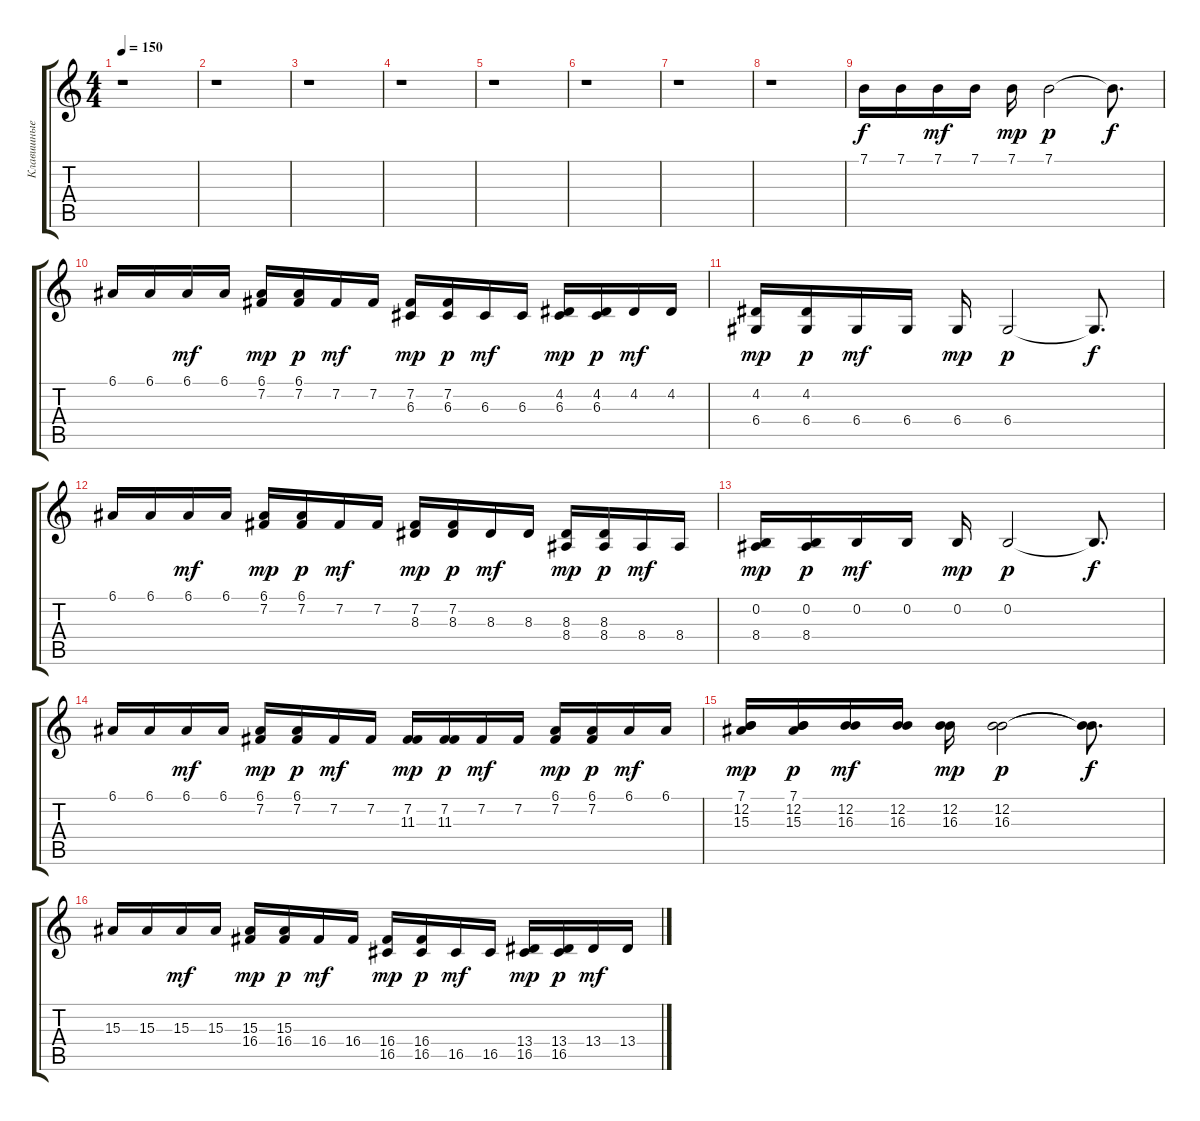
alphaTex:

\track ("Клавишные" "Клавишные") {instrument xylophone}
\staff {score tabs}
\tuning (E4 B3 G3 D3 A2 E2) {hide}
\ts (4 4)
\tempo 150
\clef g2
\ks c
r.1{dy f} |
r.1 |
r.1 |
r.1 |
r.1 |
r.1 |
r.1 |
r.1 |
7.1.16 7.1.16 7.1.16{dy mf} 7.1.16 7.1.16{dy mp} 7.1.2{dy p} 7.1{t}.8{d dy f} |
6.1.16 6.1.16 6.1.16{dy mf} 6.1.16 (6.1 7.2).16{dy mp} (6.1 7.2).16{dy p} 7.2.16{dy mf} 7.2.16 (7.2 6.3).16{dy mp} (7.2 6.3).16{dy p} 6.3.16{dy mf} 6.3.16 (4.2 6.3).16{dy mp} (4.2 6.3).16{dy p} 4.2.16{dy mf} 4.2.16 |
(4.2 6.4).16{dy mp} (4.2 6.4).16{dy p} 6.4.16{dy mf} 6.4.16 6.4.16{dy mp} 6.4.2{dy p} 6.4{t}.8{d dy f} |
6.1.16 6.1.16 6.1.16{dy mf} 6.1.16 (6.1 7.2).16{dy mp} (6.1 7.2).16{dy p} 7.2.16{dy mf} 7.2.16 (7.2 8.3).16{dy mp} (7.2 8.3).16{dy p} 8.3.16{dy mf} 8.3.16 (8.3 8.4).16{dy mp} (8.3 8.4).16{dy p} 8.4.16{dy mf} 8.4.16 |
(0.2 8.4).16{dy mp} (0.2 8.4).16{dy p} 0.2.16{dy mf} 0.2.16 0.2.16{dy mp} 0.2.2{dy p} 0.2{t}.8{d dy f} |
6.1.16 6.1.16 6.1.16{dy mf} 6.1.16 (6.1 7.2).16{dy mp} (6.1 7.2).16{dy p} 7.2.16{dy mf} 7.2.16 (7.2 11.3).16{dy mp} (7.2 11.3).16{dy p} 7.2.16{dy mf} 7.2.16 (6.1 7.2).16{dy mp} (6.1 7.2).16{dy p} 6.1.16{dy mf} 6.1.16 |
(7.1 12.2 15.3).16{dy mp} (7.1 12.2 15.3).16{dy p} (12.2 16.3).16{dy mf} (12.2 16.3).16 (12.2 16.3).16{dy mp} (12.2 16.3).2{dy p} (12.2{t} 16.3{t}).8{d dy f} |
15.3.16 15.3.16 15.3.16{dy mf} 15.3.16 (15.3 16.4).16{dy mp} (15.3 16.4).16{dy p} 16.4.16{dy mf} 16.4.16 (16.4 16.5).16{dy mp} (16.4 16.5).16{dy p} 16.5.16{dy mf} 16.5.16 (13.4 16.5).16{dy mp} (13.4 16.5).16{dy p} 13.4.16{dy mf} 13.4.16
